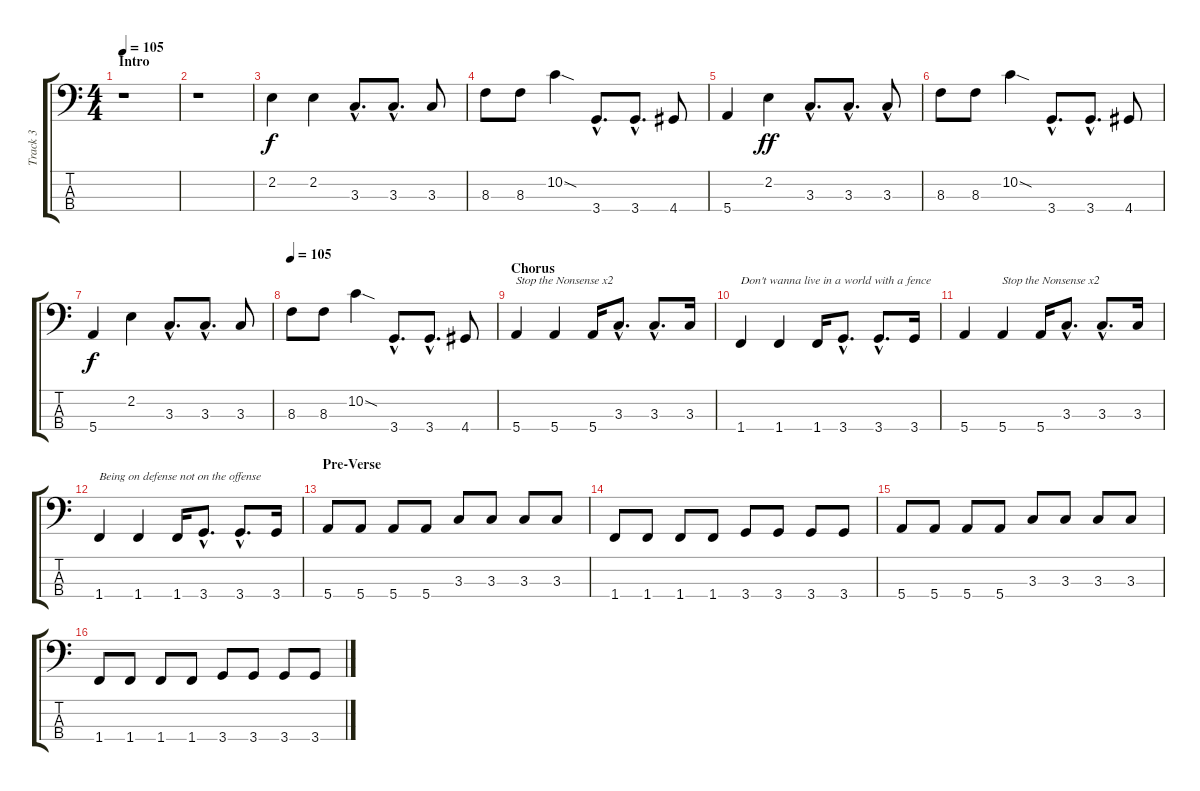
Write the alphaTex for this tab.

\track ("Track 3" "Track 3") {instrument slapbass1}
\staff {score tabs}
\tuning (G2 D2 A1 E1) {hide}
\ts (4 4)
\section ("" "Intro")
\tempo 105
\tempo 100
\tempo 105
\clef f4
\ks c
r.1{dy f instrument slapbass1} |
r.1 |
2.2.4 2.2.4 3.3{hac}.8{d} 3.3{hac}.8{d} 3.3.8 |
8.3.8 8.3.8 10.2{sod}.4 3.4{hac}.8{d} 3.4{hac}.8{d} 4.4.8 |
5.4.4 2.2.4{dy ff} 3.3{hac}.8{d} 3.3{hac}.8{d} 3.3{hac}.8 |
8.3.8 8.3.8 10.2{sod}.4 3.4{hac}.8{d} 3.4{hac}.8{d} 4.4.8 |
5.4.4{dy f} 2.2.4 3.3{hac}.8{d} 3.3{hac}.8{d} 3.3.8 |
\tempo 105
8.3.8 8.3.8 10.2{sod}.4 3.4{hac}.8{d} 3.4{hac}.8{d} 4.4.8 |
\section ("" "Chorus")
5.4.4{txt "Stop the Nonsense x2"} 5.4.4 5.4.16 3.3{hac}.8{d} 3.3{hac}.8{d} 3.3.16 |
1.4.4{txt "Don't wanna live in a world with a fence"} 1.4.4 1.4.16 3.4{hac}.8{d} 3.4{hac}.8{d} 3.4.16 |
5.4.4 5.4.4{txt "Stop the Nonsense x2"} 5.4.16 3.3{hac}.8{d} 3.3{hac}.8{d} 3.3.16 |
1.4.4{txt "Being on defense not on the offense"} 1.4.4 1.4.16 3.4{hac}.8{d} 3.4{hac}.8{d} 3.4.16 |
\section ("" "Pre-Verse")
5.4.8 5.4.8 5.4.8 5.4.8 3.3.8 3.3.8 3.3.8 3.3.8 |
1.4.8 1.4.8 1.4.8 1.4.8 3.4.8 3.4.8 3.4.8 3.4.8 |
5.4.8 5.4.8 5.4.8 5.4.8 3.3.8 3.3.8 3.3.8 3.3.8 |
1.4.8 1.4.8 1.4.8 1.4.8 3.4.8 3.4.8 3.4.8 3.4.8
